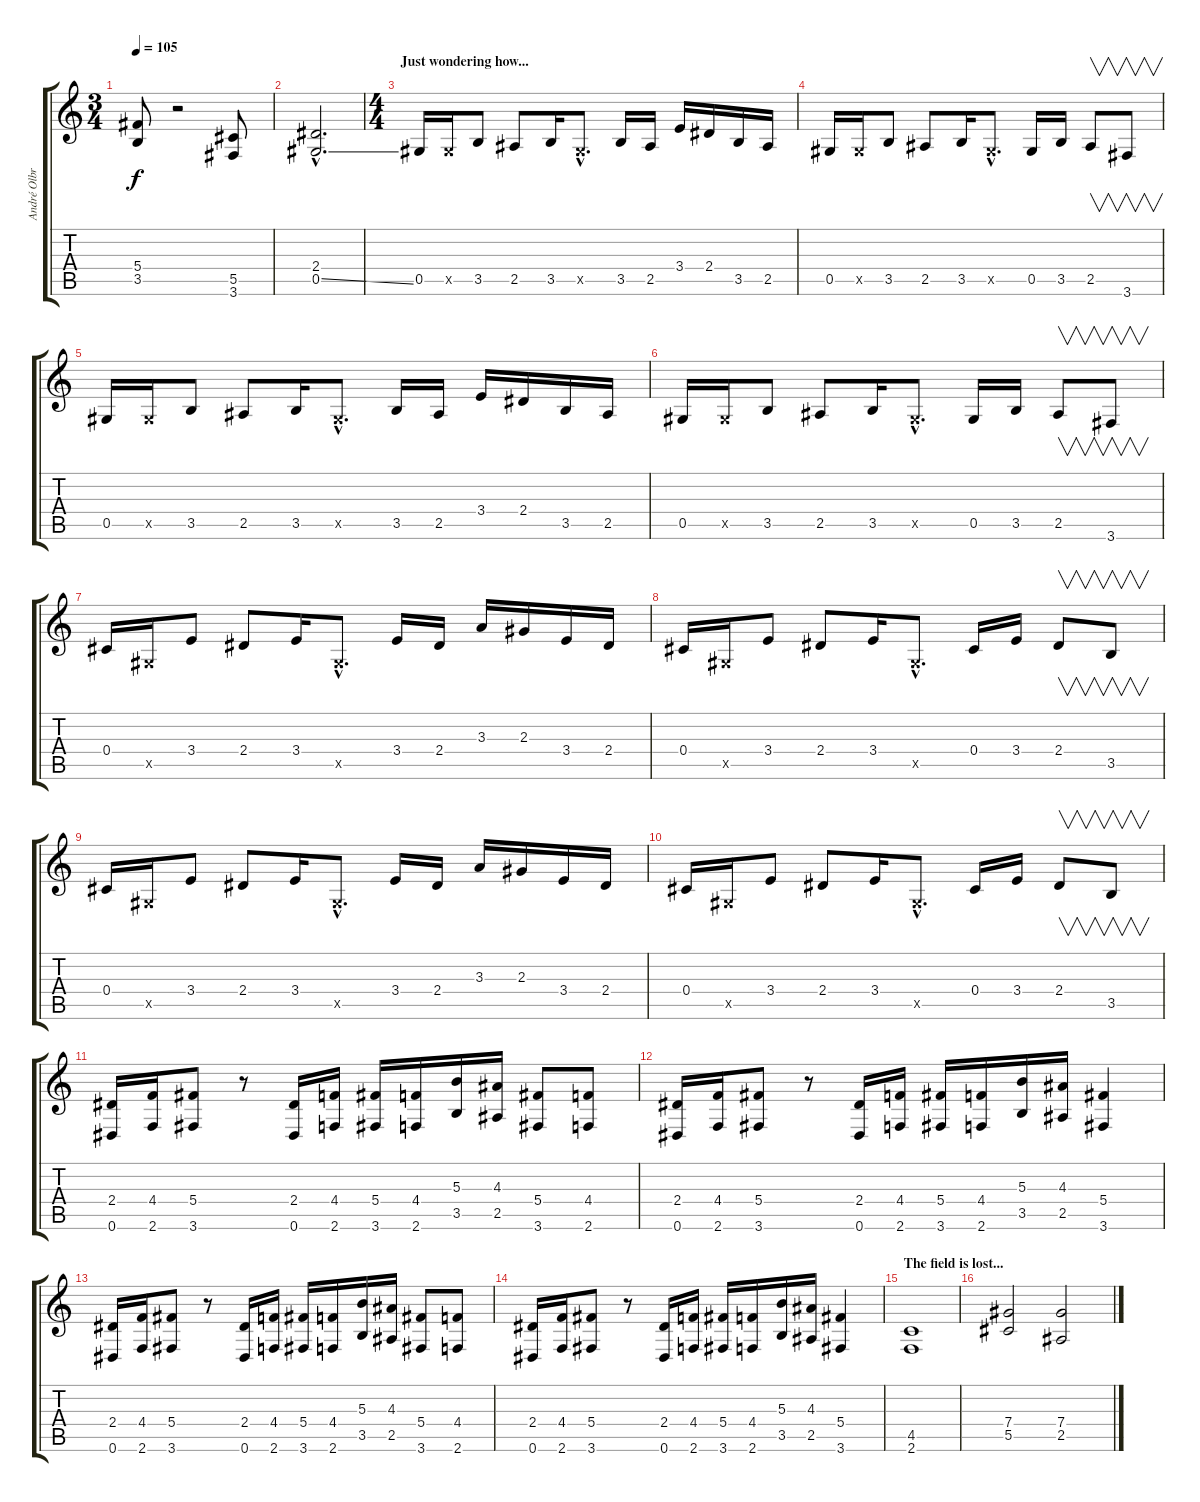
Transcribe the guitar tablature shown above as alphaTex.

\track ("André Olbrich" "André Olbr") {instrument distortionguitar}
\staff {score tabs}
\tuning (Eb4 Bb3 Gb3 Db3 Ab2 Eb2) {hide}
\ts (3 4)
\tempo 105
\clef g2
\ks c
(5.4{t} 3.5{t}).8{dy f} r.2 (5.5 3.6).8 |
(2.4{hac} 0.5{ss hac}).2{d} |
\ts (4 4)
\section ("" "Just wondering how...")
0.5.16 0.5{x}.16 3.5.8 2.5.8 3.5.16 0.5{hac x}.8{d} 3.5.16 2.5.16 3.4.16 2.4.16 3.5.16 2.5.16 |
0.5.16 0.5{x}.16 3.5.8 2.5.8 3.5.16 0.5{hac x}.8{d} 0.5.16 3.5.16 2.5.8{v} 3.6.8{v} |
0.5.16 0.5{x}.16 3.5.8 2.5.8 3.5.16 0.5{hac x}.8{d} 3.5.16 2.5.16 3.4.16 2.4.16 3.5.16 2.5.16 |
0.5.16 0.5{x}.16 3.5.8 2.5.8 3.5.16 0.5{hac x}.8{d} 0.5.16 3.5.16 2.5.8{v} 3.6.8{v} |
0.4.16 0.5{x}.16 3.4.8 2.4.8 3.4.16 0.5{hac x}.8{d} 3.4.16 2.4.16 3.3.16 2.3.16 3.4.16 2.4.16 |
0.4.16 0.5{x}.16 3.4.8 2.4.8 3.4.16 0.5{hac x}.8{d} 0.4.16 3.4.16 2.4.8{v} 3.5.8{v} |
0.4.16 0.5{x}.16 3.4.8 2.4.8 3.4.16 0.5{hac x}.8{d} 3.4.16 2.4.16 3.3.16 2.3.16 3.4.16 2.4.16 |
0.4.16 0.5{x}.16 3.4.8 2.4.8 3.4.16 0.5{hac x}.8{d} 0.4.16 3.4.16 2.4.8{v} 3.5.8{v} |
(2.4 0.6).16 (4.4 2.6).16 (5.4 3.6).8 r.8 (2.4 0.6).16 (4.4 2.6).16 (5.4 3.6).16 (4.4 2.6).16 (5.3 3.5).16 (4.3 2.5).16 (5.4 3.6).8 (4.4 2.6).8 |
(2.4 0.6).16 (4.4 2.6).16 (5.4 3.6).8 r.8 (2.4 0.6).16 (4.4 2.6).16 (5.4 3.6).16 (4.4 2.6).16 (5.3 3.5).16 (4.3 2.5).16 (5.4 3.6).4 |
(2.4 0.6).16 (4.4 2.6).16 (5.4 3.6).8 r.8 (2.4 0.6).16 (4.4 2.6).16 (5.4 3.6).16 (4.4 2.6).16 (5.3 3.5).16 (4.3 2.5).16 (5.4 3.6).8 (4.4 2.6).8 |
(2.4 0.6).16 (4.4 2.6).16 (5.4 3.6).8 r.8 (2.4 0.6).16 (4.4 2.6).16 (5.4 3.6).16 (4.4 2.6).16 (5.3 3.5).16 (4.3 2.5).16 (5.4 3.6).4 |
\section ("" "The field is lost...")
(4.5 2.6).1 |
(7.4 5.5).2 (7.4 2.5).2
